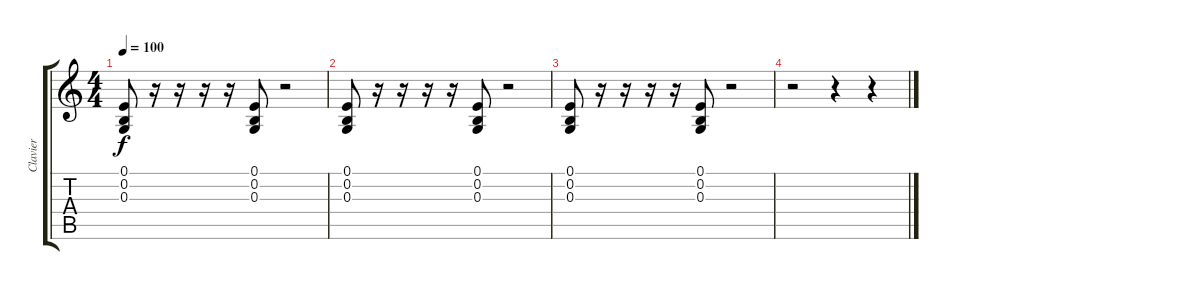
\track ("Clavier" "Clavier") {instrument choiraahs}
\staff {score tabs}
\tuning (E4 B3 G3 D3 A2 E2) {hide}
\ts (4 4)
\tempo 100
\clef g2
\ks c
(0.1 0.2 0.3).8{dy f} r.16 r.16 r.16 r.16 (0.1 0.2 0.3).8 r.2 |
(0.1 0.2 0.3).8 r.16 r.16 r.16 r.16 (0.1 0.2 0.3).8 r.2 |
(0.1 0.2 0.3).8 r.16 r.16 r.16 r.16 (0.1 0.2 0.3).8 r.2 |
r.2 r.4 r.4
